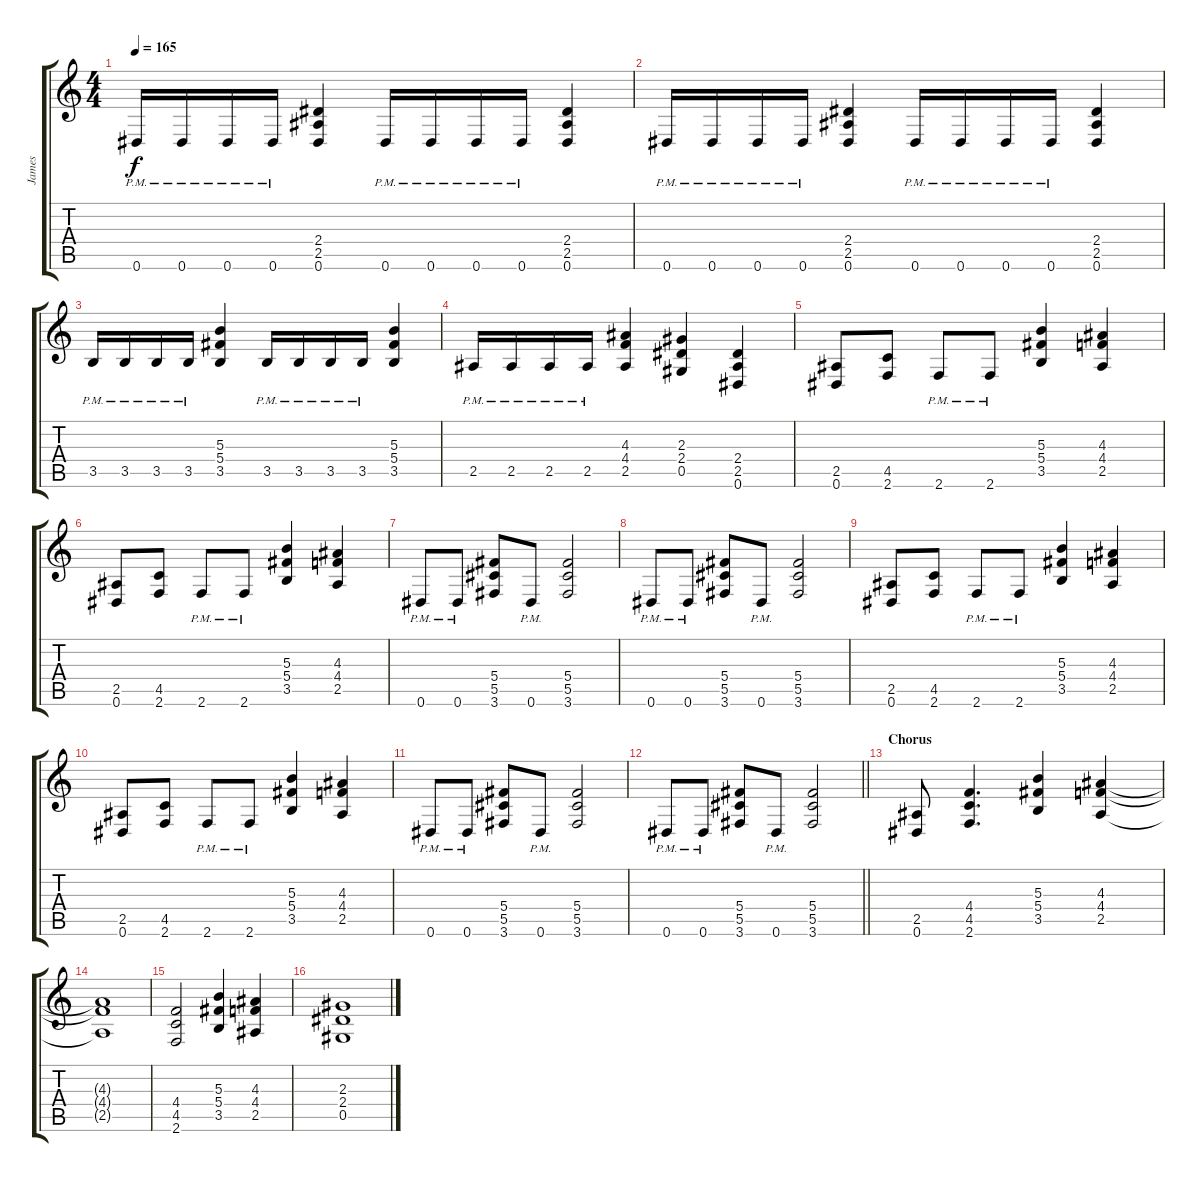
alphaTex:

\track ("James" "James") {instrument distortionguitar}
\staff {score tabs}
\tuning (Eb4 Bb3 Gb3 Db3 Ab2 Eb2) {hide}
\ts (4 4)
\tempo 165
\clef g2
\ks c
0.6{pm}.16{dy f} 0.6{pm}.16 0.6{pm}.16 0.6{pm}.16 (2.4 2.5 0.6).4 0.6{pm}.16 0.6{pm}.16 0.6{pm}.16 0.6{pm}.16 (2.4 2.5 0.6).4 |
0.6{pm}.16 0.6{pm}.16 0.6{pm}.16 0.6{pm}.16 (2.4 2.5 0.6).4 0.6{pm}.16 0.6{pm}.16 0.6{pm}.16 0.6{pm}.16 (2.4 2.5 0.6).4 |
3.5{pm}.16 3.5{pm}.16 3.5{pm}.16 3.5{pm}.16 (5.3 5.4 3.5).4 3.5{pm}.16 3.5{pm}.16 3.5{pm}.16 3.5{pm}.16 (5.3 5.4 3.5).4 |
2.5{pm}.16 2.5{pm}.16 2.5{pm}.16 2.5{pm}.16 (4.3 4.4 2.5).4 (2.3 2.4 0.5).4 (2.4 2.5 0.6).4 |
(2.5 0.6).8 (4.5 2.6).8 2.6{pm}.8 2.6{pm}.8 (5.3 5.4 3.5).4 (4.3 4.4 2.5).4 |
(2.5 0.6).8 (4.5 2.6).8 2.6{pm}.8 2.6{pm}.8 (5.3 5.4 3.5).4 (4.3 4.4 2.5).4 |
0.6{pm}.8 0.6{pm}.8 (5.4 5.5 3.6).8 0.6{pm}.8 (5.4 5.5 3.6).2 |
0.6{pm}.8 0.6{pm}.8 (5.4 5.5 3.6).8 0.6{pm}.8 (5.4 5.5 3.6).2 |
(2.5 0.6).8 (4.5 2.6).8 2.6{pm}.8 2.6{pm}.8 (5.3 5.4 3.5).4 (4.3 4.4 2.5).4 |
(2.5 0.6).8 (4.5 2.6).8 2.6{pm}.8 2.6{pm}.8 (5.3 5.4 3.5).4 (4.3 4.4 2.5).4 |
0.6{pm}.8 0.6{pm}.8 (5.4 5.5 3.6).8 0.6{pm}.8 (5.4 5.5 3.6).2 |
\barLineRight lightlight
0.6{pm}.8 0.6{pm}.8 (5.4 5.5 3.6).8 0.6{pm}.8 (5.4 5.5 3.6).2 |
\section ("" "Chorus")
(2.5 0.6).8 (4.4 4.5 2.6).4{d} (5.3 5.4 3.5).4 (4.3 4.4 2.5).4 |
(4.3{t} 4.4{t} 2.5{t}).1 |
(4.4 4.5 2.6).2 (5.3 5.4 3.5).4 (4.3 4.4 2.5).4 |
(2.3 2.4 0.5).1
